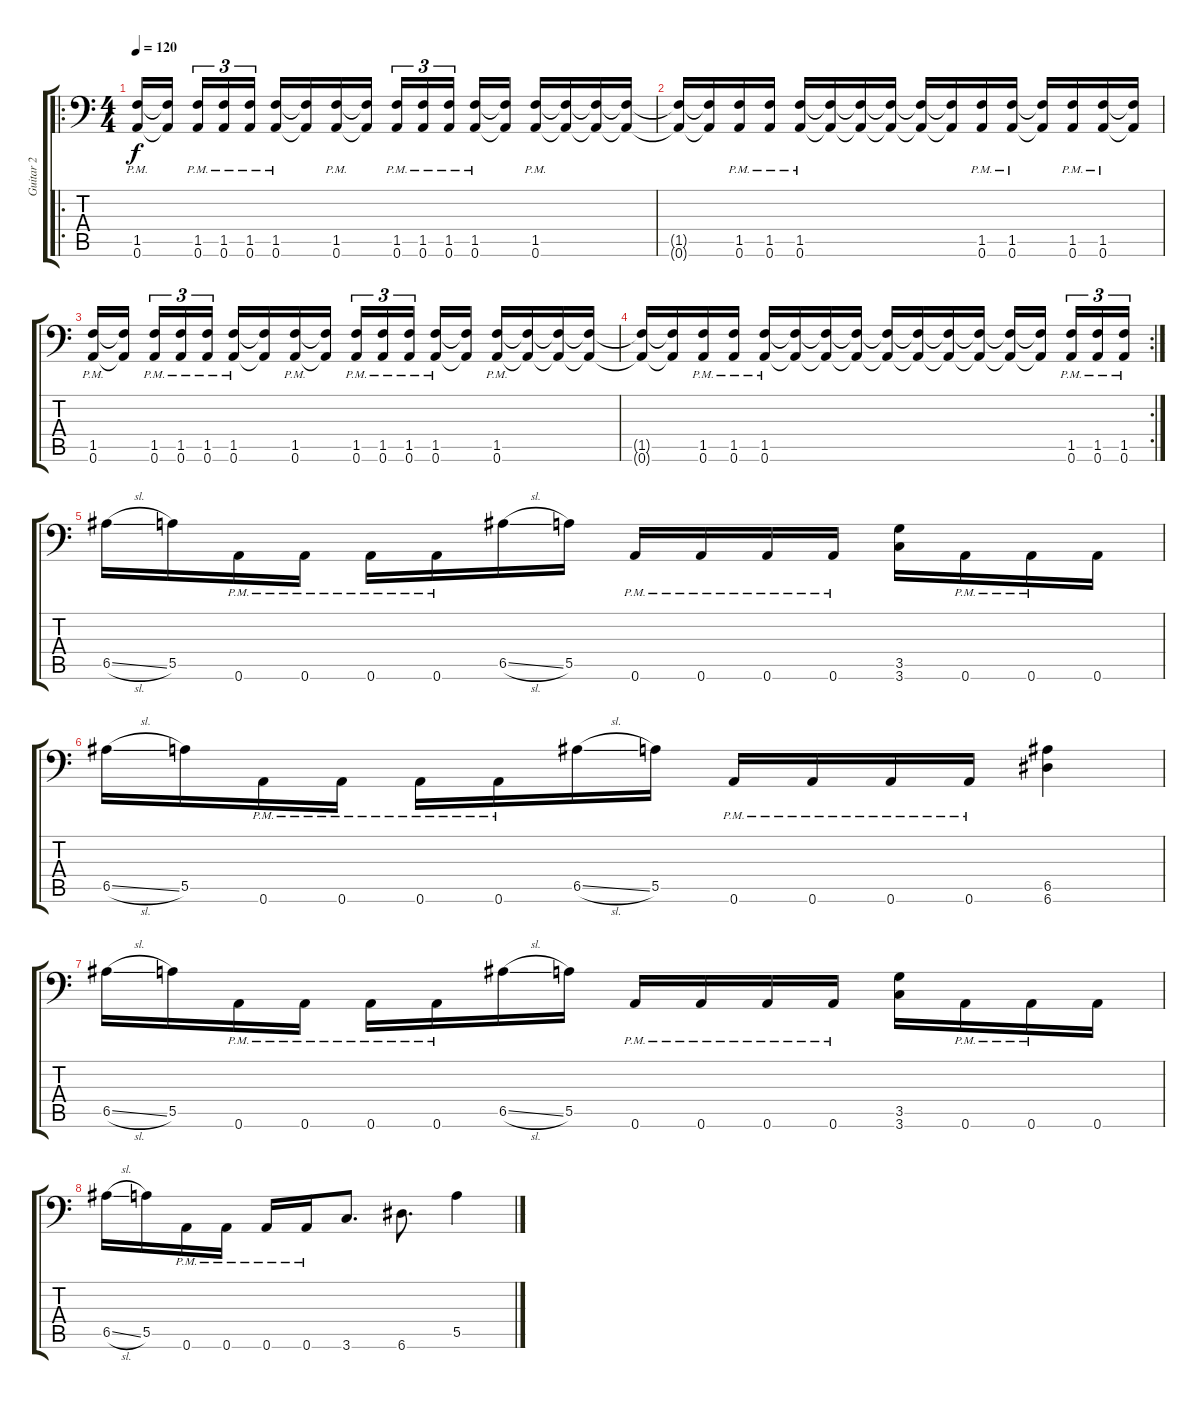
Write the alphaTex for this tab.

\track ("Guitar 2" "Guitar 2") {instrument distortionguitar}
\staff {score tabs}
\tuning (B3 Gb3 D3 A2 E2 A1) {hide}
\ro
\ts (4 4)
\tempo 120
\clef f4
\ks c
(1.5{pm} 0.6{pm}).16{dy f} (1.5{t} 0.6{t}).16{beam splitsecondary} (1.5{pm} 0.6{pm}).16{tu (3 2)} (1.5{pm} 0.6{pm}).16{tu (3 2)} (1.5{pm} 0.6{pm}).16{tu (3 2)} (1.5{pm} 0.6{pm}).16 (1.5{t} 0.6{t}).16 (1.5{pm} 0.6{pm}).16 (1.5{t} 0.6{t}).16 (1.5{pm} 0.6{pm}).16{tu (3 2)} (1.5{pm} 0.6{pm}).16{tu (3 2)} (1.5{pm} 0.6{pm}).16{tu (3 2) beam splitsecondary} (1.5{pm} 0.6{pm}).16 (1.5{t} 0.6{t}).16 (1.5{pm} 0.6{pm}).16 (1.5{t} 0.6{t}).16 (1.5{t} 0.6{t}).16 (1.5{t} 0.6{t}).16 |
(1.5{t} 0.6{t}).16 (1.5{t} 0.6{t}).16 (1.5{pm} 0.6{pm}).16 (1.5{pm} 0.6{pm}).16 (1.5{pm} 0.6{pm}).16 (1.5{t} 0.6{t}).16 (1.5{t} 0.6{t}).16 (1.5{t} 0.6{t}).16 (1.5{t} 0.6{t}).16 (1.5{t} 0.6{t}).16 (1.5{pm} 0.6{pm}).16 (1.5{pm} 0.6{pm}).16 (1.5{t} 0.6{t}).16 (1.5{pm} 0.6{pm}).16 (1.5{pm} 0.6{pm}).16 (1.5{t} 0.6{t}).16 |
(1.5{pm} 0.6{pm}).16 (1.5{t} 0.6{t}).16{beam splitsecondary} (1.5{pm} 0.6{pm}).16{tu (3 2)} (1.5{pm} 0.6{pm}).16{tu (3 2)} (1.5{pm} 0.6{pm}).16{tu (3 2)} (1.5{pm} 0.6{pm}).16 (1.5{t} 0.6{t}).16 (1.5{pm} 0.6{pm}).16 (1.5{t} 0.6{t}).16 (1.5{pm} 0.6{pm}).16{tu (3 2)} (1.5{pm} 0.6{pm}).16{tu (3 2)} (1.5{pm} 0.6{pm}).16{tu (3 2) beam splitsecondary} (1.5{pm} 0.6{pm}).16 (1.5{t} 0.6{t}).16 (1.5{pm} 0.6{pm}).16 (1.5{t} 0.6{t}).16 (1.5{t} 0.6{t}).16 (1.5{t} 0.6{t}).16 |
\rc 2
(1.5{t} 0.6{t}).16 (1.5{t} 0.6{t}).16 (1.5{pm} 0.6{pm}).16 (1.5{pm} 0.6{pm}).16 (1.5{pm} 0.6{pm}).16 (1.5{t} 0.6{t}).16 (1.5{t} 0.6{t}).16 (1.5{t} 0.6{t}).16 (1.5{t} 0.6{t}).16 (1.5{t} 0.6{t}).16 (1.5{t} 0.6{t}).16 (1.5{t} 0.6{t}).16 (1.5{t} 0.6{t}).16 (1.5{t} 0.6{t}).16{beam splitsecondary} (1.5{pm} 0.6{pm}).16{tu (3 2)} (1.5{pm} 0.6{pm}).16{tu (3 2)} (1.5{pm} 0.6{pm}).16{tu (3 2)} |
6.5{sl}.16 5.5.16 0.6{pm}.16 0.6{pm}.16 0.6{pm}.16 0.6{pm}.16 6.5{sl}.16 5.5.16 0.6{pm}.16 0.6{pm}.16 0.6{pm}.16 0.6{pm}.16 (3.5 3.6).16 0.6{pm}.16 0.6{pm}.16 0.6.16 |
6.5{sl}.16 5.5.16 0.6{pm}.16 0.6{pm}.16 0.6{pm}.16 0.6{pm}.16 6.5{sl}.16 5.5.16 0.6{pm}.16 0.6{pm}.16 0.6{pm}.16 0.6{pm}.16 (6.5 6.6).4 |
6.5{sl}.16 5.5.16 0.6{pm}.16 0.6{pm}.16 0.6{pm}.16 0.6{pm}.16 6.5{sl}.16 5.5.16 0.6{pm}.16 0.6{pm}.16 0.6{pm}.16 0.6{pm}.16 (3.5 3.6).16 0.6{pm}.16 0.6{pm}.16 0.6.16 |
6.5{sl}.16 5.5.16 0.6{pm}.16 0.6{pm}.16 0.6{pm}.16 0.6{pm}.16 3.6.8{d} 6.6.8{d} 5.5.4
